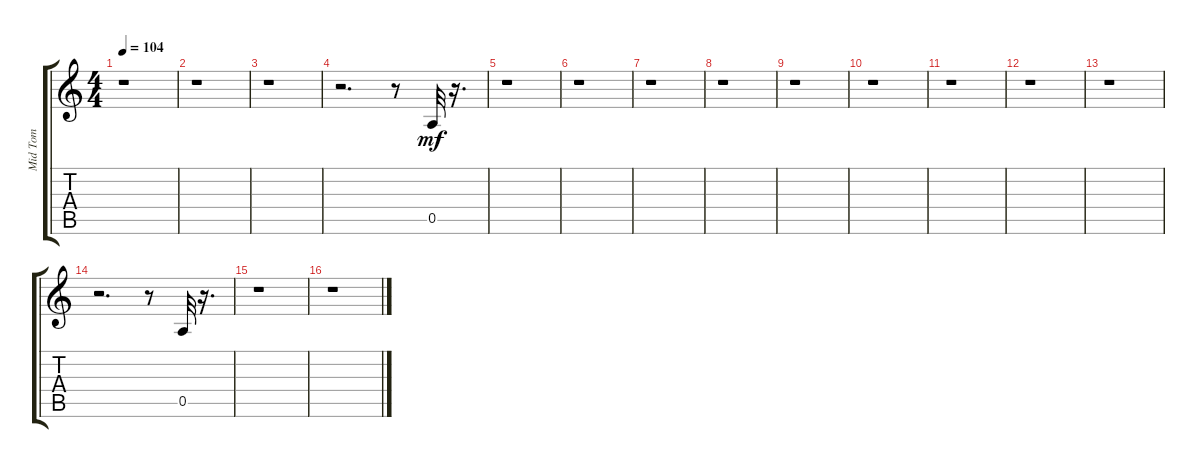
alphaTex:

\track ("  Mid Tom 2" "  Mid Tom ") {instrument acousticguitarsteel}
\staff {score tabs}
\tuning (E4 B3 G3 D3 A2 E2) {hide}
\ts (4 4)
\tempo 104
\clef g2
\ks c
r.1{dy mp} |
r.1 |
r.1 |
r.2{d} r.8 0.5.32{dy mf} r.16{d} |
r.1 |
r.1 |
r.1 |
r.1 |
r.1 |
r.1 |
r.1 |
r.1 |
r.1 |
r.2{d} r.8 0.5.32 r.16{d} |
r.1 |
r.1
